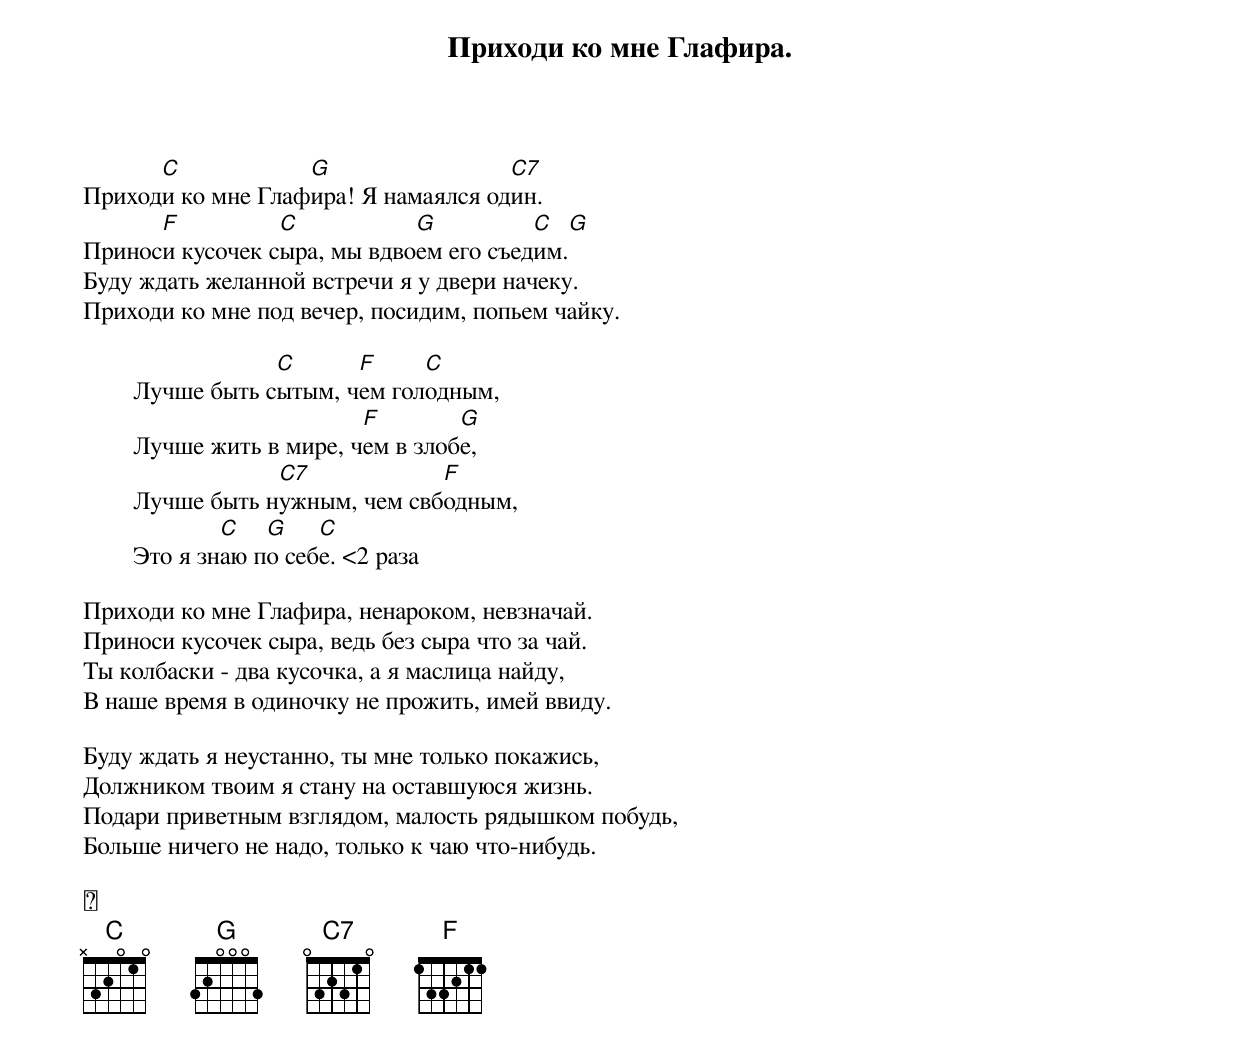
         Приходи ко мне Глафира.


      C            G                 C7
Приходи ко мне Глафира! Я намаялся один.
      F          C           G          C  G
Приноси кусочек сыра, мы вдвоем его съедим.
Буду ждать желанной встречи я у двери начеку.
Приходи ко мне под вечер, посидим, попьем чайку.

                    C      F     C
        Лучше быть сытым, чем голодным,
                            F        G
        Лучше жить в мире, чем в злобе,
                    C7            F
        Лучше быть нужным, чем свбодным,
                C   G    C
        Это я знаю по себе. <2 раза

Приходи ко мне Глафира, ненароком, невзначай.
Приноси кусочек сыра, ведь без сыра что за чай.
Ты колбаски - два кусочка, а я маслица найду,
В наше время в одиночку не прожить, имей ввиду.

Буду ждать я неустанно, ты мне только покажись,
Должником твоим я стану на оставшуюся жизнь.
Подари приветным взглядом, малость рядышком побудь,
Больше ничего не надо, только к чаю что-нибудь.


